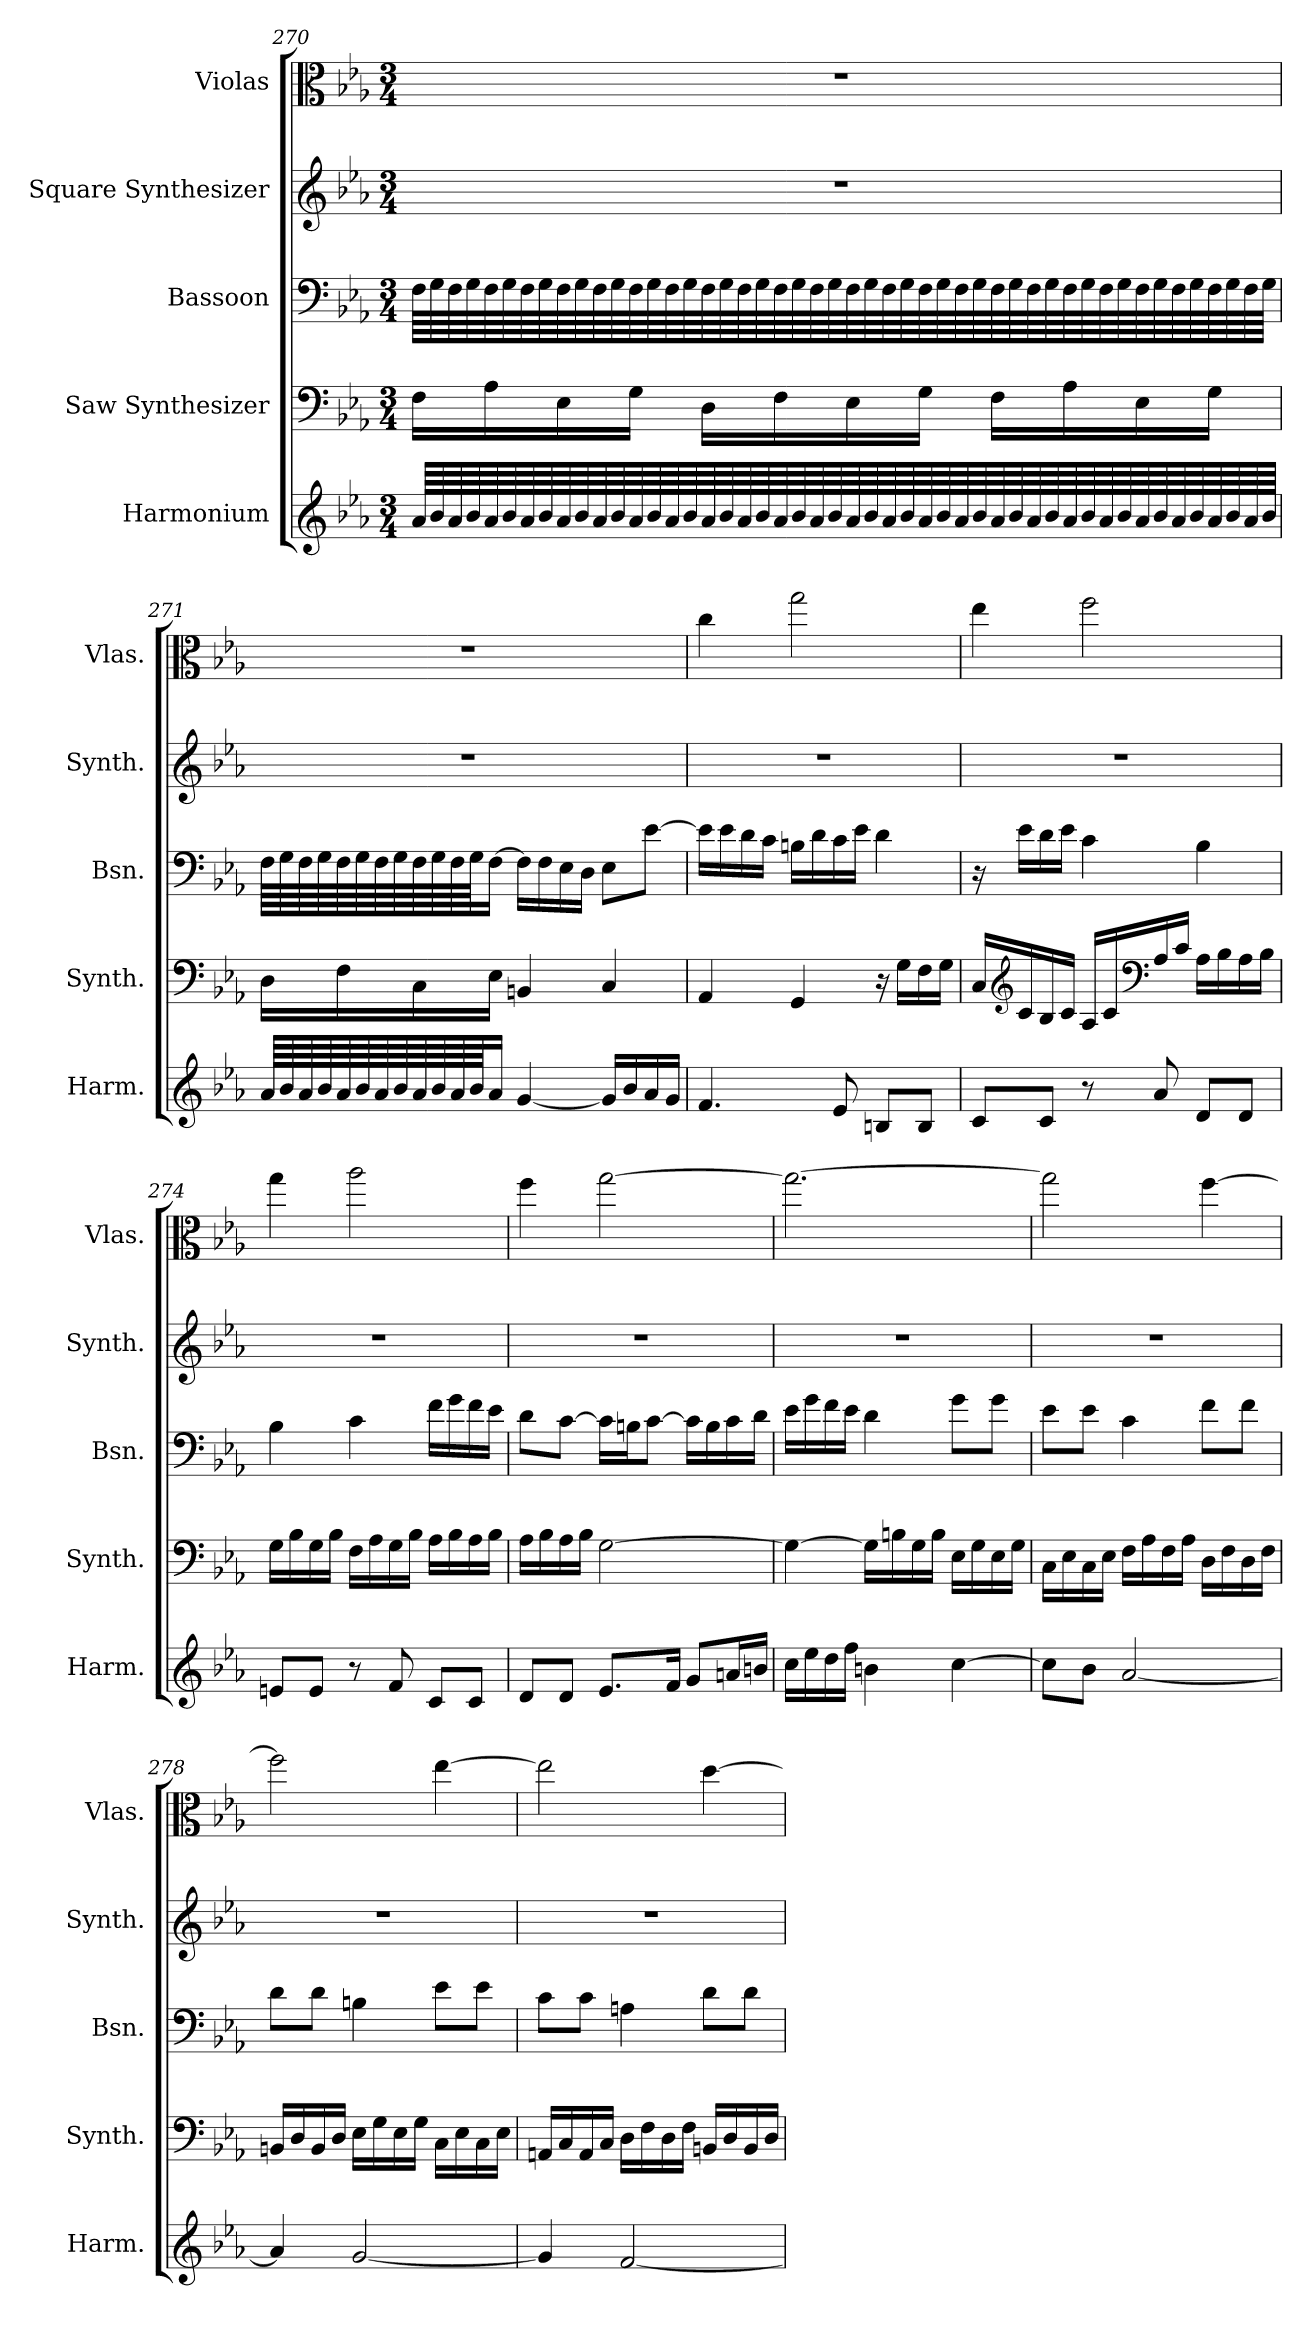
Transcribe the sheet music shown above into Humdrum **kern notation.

**kern	**kern	**kern	**kern	**kern
*part5	*part4	*part3	*part2	*part1
*staff5	*staff4	*staff3	*staff2	*staff1
*I"Harmonium	*I"Saw Synthesizer	*I"Bassoon	*I"Square Synthesizer	*I"Violas
*I'Harm.	*I'Synth.	*I'Bsn.	*I'Synth.	*I'Vlas.
!!LO:LB:g=z
*clefG2	*clefF4	*clefF4	*clefG2	*clefC3
*k[b-e-a-]	*k[b-e-a-]	*k[b-e-a-]	*k[b-e-a-]	*k[b-e-a-]
*M3/4	*M3/4	*M3/4	*M3/4	*M3/4
=270	=270	=270	=270	=270
64a-/LLLL	16F\LL	64F\LLLL	2.r	2.r
64b-/	.	64G\	.	.
64a-/	.	64F\	.	.
64b-/	.	64G\	.	.
64a-/	16A-\	64F\	.	.
64b-/	.	64G\	.	.
64a-/	.	64F\	.	.
64b-/	.	64G\	.	.
64a-/	16E-\	64F\	.	.
64b-/	.	64G\	.	.
64a-/	.	64F\	.	.
64b-/	.	64G\	.	.
64a-/	16G\JJ	64F\	.	.
64b-/	.	64G\	.	.
64a-/	.	64F\	.	.
64b-/	.	64G\	.	.
64a-/	16D\LL	64F\	.	.
64b-/	.	64G\	.	.
64a-/	.	64F\	.	.
64b-/	.	64G\	.	.
64a-/	16F\	64F\	.	.
64b-/	.	64G\	.	.
64a-/	.	64F\	.	.
64b-/	.	64G\	.	.
64a-/	16E-\	64F\	.	.
64b-/	.	64G\	.	.
64a-/	.	64F\	.	.
64b-/	.	64G\	.	.
64a-/	16G\JJ	64F\	.	.
64b-/	.	64G\	.	.
64a-/	.	64F\	.	.
64b-/	.	64G\	.	.
64a-/	16F\LL	64F\	.	.
64b-/	.	64G\	.	.
64a-/	.	64F\	.	.
64b-/	.	64G\	.	.
64a-/	16A-\	64F\	.	.
64b-/	.	64G\	.	.
64a-/	.	64F\	.	.
64b-/	.	64G\	.	.
64a-/	16E-\	64F\	.	.
64b-/	.	64G\	.	.
64a-/	.	64F\	.	.
64b-/	.	64G\	.	.
64a-/	16G\JJ	64F\	.	.
64b-/	.	64G\	.	.
64a-/	.	64F\	.	.
64b-/JJJJ	.	64G\JJJJ	.	.
!!LO:PB:g=z
=271	=271	=271	=271	=271
64a-/LLLL	16D\LL	64F\LLLL	2.r	2.r
64b-/	.	64G\	.	.
64a-/	.	64F\	.	.
64b-/	.	64G\	.	.
64a-/	16F\	64F\	.	.
64b-/	.	64G\	.	.
64a-/	.	64F\	.	.
64b-/	.	64G\	.	.
64a-/	16C\	64F\	.	.
64b-/	.	64G\	.	.
64a-/	.	64F\	.	.
64b-/JJ	.	64G\JJ	.	.
16a-/JJ	16E-\JJ	[16F\JJ	.	.
[4g/	4BBn/	16F\LL]	.	.
.	.	16F\	.	.
.	.	16E-\	.	.
.	.	16D\JJ	.	.
16g/LL]	4C/	8E-\L	.	.
16b-/	.	.	.	.
16a-/	.	[8e-\J	.	.
16g/JJ	.	.	.	.
=272	=272	=272	=272	=272
4.f/	4AA-/	16e-\LL]	2.r	4cc\
.	.	16e-\	.	.
.	.	16d\	.	.
.	.	16c\JJ	.	.
.	4GG/	16Bn\LL	.	2gg\
.	.	16d\	.	.
8e-/	.	16c\	.	.
.	.	16e-\JJ	.	.
8Bn/L	16r	4d\	.	.
.	16G\LL	.	.	.
8B/J	16F\	.	.	.
.	16G\JJ	.	.	.
!!LO:LB:g=z
=273	=273	=273	=273	=273
8c/L	16C/LL	16r	2.r	4ee-\
*	*clefG2	*	*	*
.	16c/	16e-\LL	.	.
8c/J	16B-/	16d\	.	.
.	16c/JJ	16e-\JJ	.	.
8r	16A-/LL	4c\	.	2ff\
.	16c/	.	.	.
*	*clefF4	*	*	*
8a-/	16A-/	.	.	.
.	16c/JJ	.	.	.
8d/L	16A-\LL	4B-\	.	.
.	16B-\	.	.	.
8d/J	16A-\	.	.	.
.	16B-\JJ	.	.	.
=274	=274	=274	=274	=274
8en/L	16G\LL	4B-\	2.r	4gg\
.	16B-\	.	.	.
8e/J	16G\	.	.	.
.	16B-\JJ	.	.	.
8r	16F\LL	4c\	.	2aa-\
.	16A-\	.	.	.
8f/	16G\	.	.	.
.	16B-\JJ	.	.	.
8c/L	16A-\LL	16f\LL	.	.
.	16B-\	16g\	.	.
8c/J	16A-\	16f\	.	.
.	16B-\JJ	16e-\JJ	.	.
!!LO:PB:g=z
=275	=275	=275	=275	=275
8d/L	16A-\LL	8d\L	2.r	4ff\
.	16B-\	.	.	.
8d/J	16A-\	[8c\J	.	.
.	16B-\JJ	.	.	.
8.e-/L	[2G\	16c\LL]	.	[2gg\
.	.	16Bn\J	.	.
.	.	[8c\J	.	.
16f/Jk	.	.	.	.
8g/L	.	16c\LL]	.	.
.	.	16B\	.	.
16an/L	.	16c\	.	.
16bn/JJ	.	16d\JJ	.	.
=276	=276	=276	=276	=276
16cc\LL	4G\_	16e-\LL	2.r	2.gg\_
16ee-\	.	16g\	.	.
16dd\	.	16f\	.	.
16ff\JJ	.	16e-\JJ	.	.
4bn\	16G\LL]	4d\	.	.
.	16Bn\	.	.	.
.	16G\	.	.	.
.	16B\JJ	.	.	.
[4cc\	16E-\LL	8g\L	.	.
.	16G\	.	.	.
.	16E-\	8g\J	.	.
.	16G\JJ	.	.	.
=277	=277	=277	=277	=277
8cc\L]	16C\LL	8e-\L	2.r	2gg\]
.	16E-\	.	.	.
8b-\J	16C\	8e-\J	.	.
.	16E-\JJ	.	.	.
[2a-/	16F\LL	4c\	.	.
.	16A-\	.	.	.
.	16F\	.	.	.
.	16A-\JJ	.	.	.
.	16D\LL	8f\L	.	[4ff\
.	16F\	.	.	.
.	16D\	8f\J	.	.
.	16F\JJ	.	.	.
!!LO:LB:g=z
=278	=278	=278	=278	=278
4a-/]	16BBn/LL	8d\L	2.r	2ff\]
.	16D/	.	.	.
.	16BB/	8d\J	.	.
.	16D/JJ	.	.	.
[2g/	16E-\LL	4Bn\	.	.
.	16G\	.	.	.
.	16E-\	.	.	.
.	16G\JJ	.	.	.
.	16C\LL	8e-\L	.	[4ee-\
.	16E-\	.	.	.
.	16C\	8e-\J	.	.
.	16E-\JJ	.	.	.
=279	=279	=279	=279	=279
4g/]	16AAn/LL	8c\L	2.r	2ee-\]
.	16C/	.	.	.
.	16AA/	8c\J	.	.
.	16C/JJ	.	.	.
[2f/	16D\LL	4An\	.	.
.	16F\	.	.	.
.	16D\	.	.	.
.	16F\JJ	.	.	.
.	16BBn/LL	8d\L	.	[4dd\
.	16D/	.	.	.
.	16BB/	8d\J	.	.
.	16D/JJ	.	.	.
=	=	=	=	=
*-	*-	*-	*-	*-
